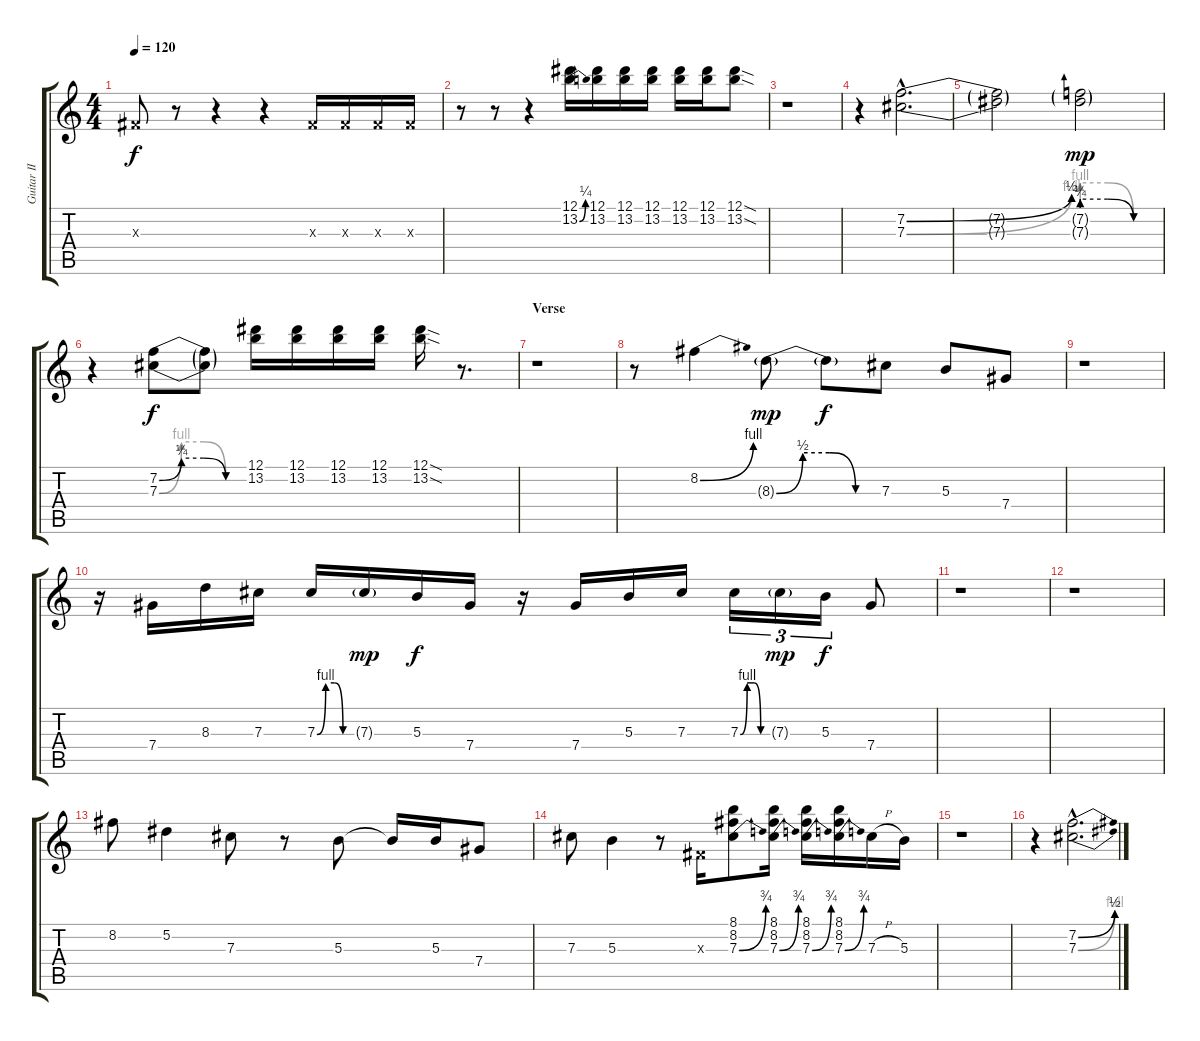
\track ("Guitar II" "Guitar II") {instrument overdrivenguitar}
\staff {score tabs}
\tuning (Eb4 Bb3 Gb3 Db3 Ab2 Eb2) {hide}
\ts (4 4)
\tempo 120
\clef g2
\ks c
0.3{x}.8{dy f} r.8 r.4 r.4 0.3{x}.16 0.3{x}.16 0.3{x}.16 0.3{x}.16 |
r.8 r.8 r.4 (12.1 13.2{be (bend 0 0 60 1)}).16 (12.1 13.2).16 (12.1 13.2).16 (12.1 13.2).16 (12.1 13.2).16 (12.1 13.2).16 (12.1{sod} 13.2{sod}).8 |
r.1 |
r.4 (7.2{be (bend 0 0 60 2) hac} 7.3{be (bend 0 0 60 4) hac}).2{d} |
(7.2{t} 7.3{t}).2 (7.2{be (custom 0 1 20 1 40 0 60 0) g} 7.3{be (custom 0 4 20 4 40 0 60 0) g}).2{dy mp} |
r.4 (7.2{be (custom 0 0 15 1 30 1 45 0 60 0)} 7.3{be (custom 0 0 15 4 30 4 45 0 60 0)}).8{dy f} (7.2{t} 7.3{t}).8 (12.1 13.2).16 (12.1 13.2).16 (12.1 13.2).16 (12.1 13.2).16 (12.1{sod} 13.2{sod}).16 r.8{d} |
\section ("" "Verse")
r.1 |
r.8 8.2{be (bend 0 0 60 4)}.4 8.3{be (custom 0 0 15 2 30 2 45 0 60 0) g}.8{dy mp} 8.3{t}.8{dy f} 7.3.8 5.3.8 7.4.8 |
r.1 |
r.16 7.4.16 8.3.16 7.3.16 7.3{be (custom 0 0 15 4 30 4 45 0 60 0)}.16 7.3{g}.16{dy mp} 5.3.16{dy f} 7.4.16 r.16 7.4.16 5.3.16 7.3.16 7.3{be (custom 0 0 15 4 30 4 45 0 60 0)}.16{tu (3 2)} 7.3{g}.16{tu (3 2) dy mp} 5.3.16{tu (3 2) dy f} 7.4.8 |
r.1 |
r.1 |
8.2.8 5.2.4 7.3.8 r.8 5.3.8 5.3{t}.16 5.3.16 7.4.8 |
7.3.8 5.3.4 r.8 0.3{x}.16 (8.1 8.2 7.3{be (bend 0 0 60 3)}).8 (8.1 8.2 7.3{be (bend 0 0 60 3)}).16 (8.1 8.2 7.3{be (bend 0 0 60 3)}).16 (8.1 8.2 7.3{be (bend 0 0 60 3)}).16 7.3{h}.16 5.3.16 |
r.1 |
r.4 (7.2{be (bend 0 0 60 2) hac} 7.3{be (bend 0 0 60 4) hac}).2{d}
